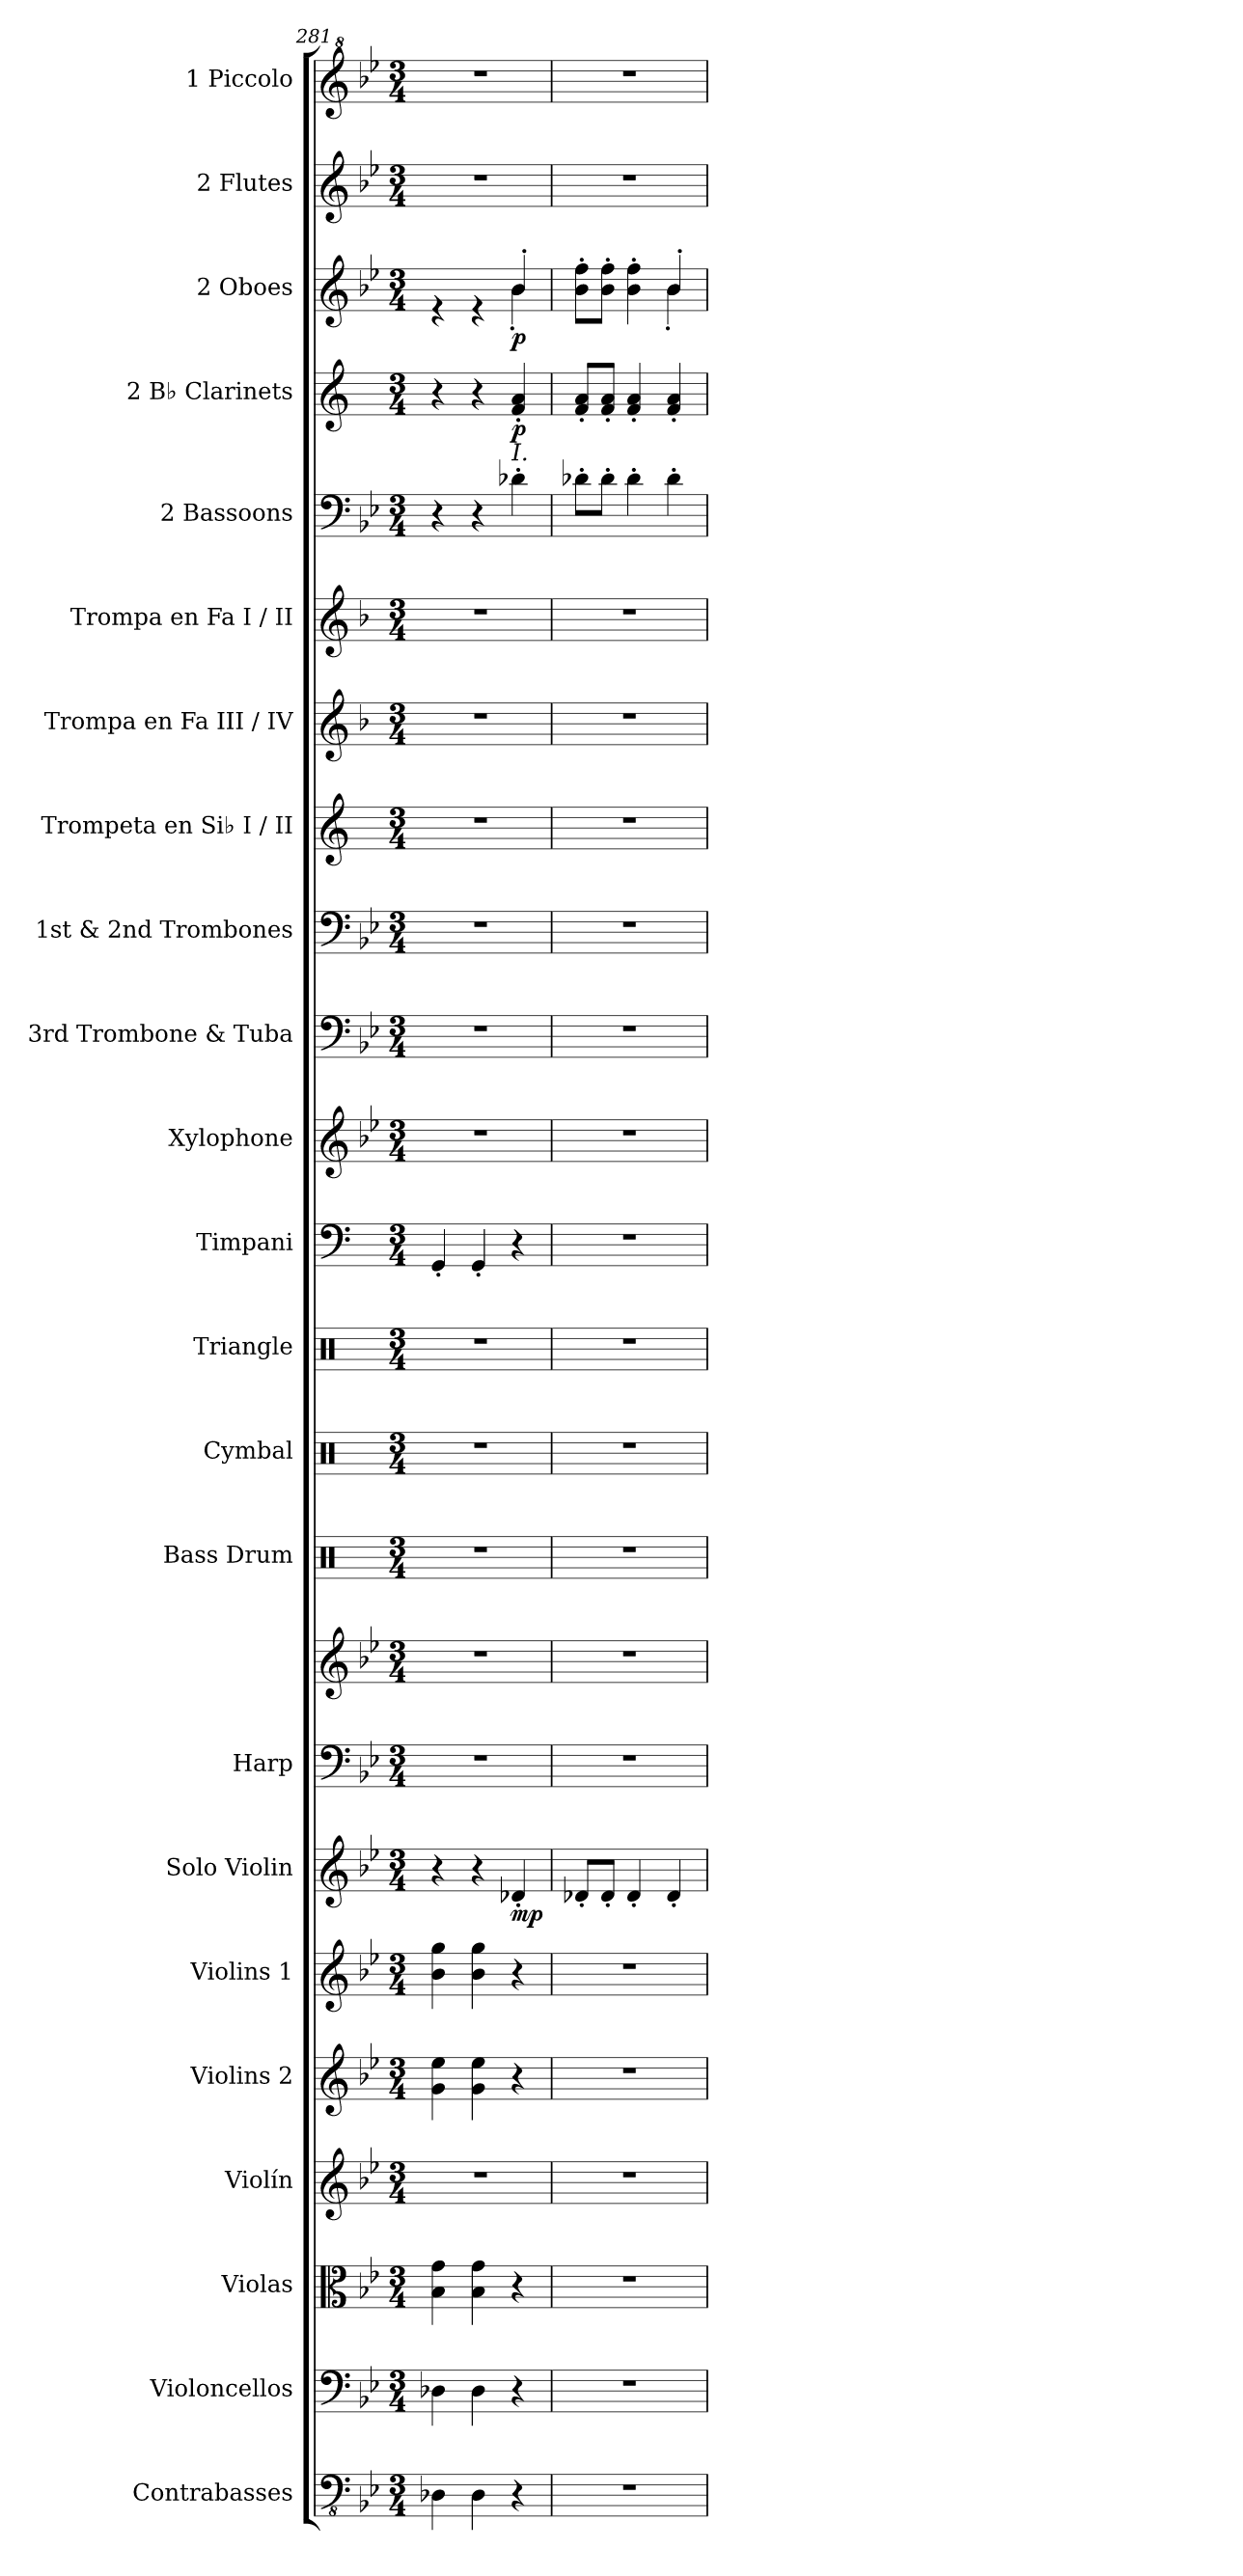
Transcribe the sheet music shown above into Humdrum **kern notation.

**kern	**kern	**kern	**kern	**kern	**kern	**kern	**dynam	**kern	**kern	**kern	**kern	**kern	**kern	**kern	**kern	**kern	**kern	**kern	**kern	**kern	**kern	**dynam	**kern	**dynam	**kern	**kern
*part23	*part22	*part21	*part20	*part19	*part18	*part17	*part17	*part16	*part16	*part15	*part14	*part13	*part12	*part11	*part10	*part9	*part8	*part7	*part6	*part5	*part4	*part4	*part3	*part3	*part2	*part1
*staff24	*staff23	*staff22	*staff21	*staff20	*staff19	*staff18	*staff18	*staff17	*staff16	*staff15	*staff14	*staff13	*staff12	*staff11	*staff10	*staff9	*staff8	*staff7	*staff6	*staff5	*staff4	*staff4	*staff3	*staff3	*staff2	*staff1
*I"Contrabasses	*I"Violoncellos	*I"Violas	*I"Violín	*I"Violins 2	*I"Violins 1	*I"Solo Violin	*	*I"Harp	*	*I"Bass Drum	*I"Cymbal	*I"Triangle	*I"Timpani	*I"Xylophone	*I"3rd Trombone     &amp; Tuba	*I"1st &amp; 2nd Trombones	*I"Trompeta en Si♭  I / II	*I"Trompa en Fa   III / IV	*I"Trompa en Fa I / II	*I"2 Bassoons	*I"2 B♭ Clarinets	*	*I"2 Oboes	*	*I"2 Flutes	*I"1 Piccolo
*I'Cbs.	*I'Vlcs.	*I'Vlas.	*I'Vln.	*I'Vlns. 2	*I'Vlns. 1	*I'S. Vln.	*	*I'Hrp.	*	*I'B. Dr.	*I'Cym.	*I'Trgl.	*I'Timp.	*I'Xyl.	*I'3rd Trb. &amp; Tba.	*I'1st &amp; 2nd    Trbs.	*I'Tpt. Si♭  I / II	*I'Trmp. Fa   III / IV	*I'Trmp. Fa I / II	*I'2 Bsns.	*I'2 B♭ Cls.	*	*I'2 Obs.	*	*I'2 Fls.	*I'1 Picc.
*clefFv4	*clefF4	*clefC3	*clefG2	*clefG2	*clefG2	*clefG2	*	*clefF4	*clefG2	*clefX	*clefX	*clefX	*clefF4	*clefG2	*clefF4	*clefF4	*clefG2	*clefG2	*clefG2	*clefF4	*clefG2	*	*clefG2	*	*clefG2	*clefG^2
*	*	*	*	*	*	*	*	*	*	*	*	*	*	*ITrd-7c-12	*	*	*ITrd1c2	*ITrd4c7	*ITrd4c7	*	*ITrd1c2	*	*	*	*	*ITrd-7c-12
*k[b-e-]	*k[b-e-]	*k[b-e-]	*k[b-e-]	*k[b-e-]	*k[b-e-]	*k[b-e-]	*	*k[b-e-]	*k[b-e-]	*k[]	*k[]	*k[]	*k[]	*k[b-e-]	*k[b-e-]	*k[b-e-]	*k[b-e-]	*k[b-e-]	*k[b-e-]	*k[b-e-]	*k[b-e-]	*	*k[b-e-]	*	*k[b-e-]	*k[b-e-]
*M3/4	*M3/4	*M3/4	*M3/4	*M3/4	*M3/4	*M3/4	*	*M3/4	*M3/4	*M3/4	*M3/4	*M3/4	*M3/4	*M3/4	*M3/4	*M3/4	*M3/4	*M3/4	*M3/4	*M3/4	*M3/4	*	*M3/4	*	*M3/4	*M3/4
=281	=281	=281	=281	=281	=281	=281	=281	=281	=281	=281	=281	=281	=281	=281	=281	=281	=281	=281	=281	=281	=281	=281	=281	=281	=281	=281
*	*	*	*	*	*	*	*	*	*	*	*	*	*	*	*	*	*	*	*	*	*	*	*^	*	*	*
4DD-X\	4D-X\	4B-\ 4g\	2.r	4g\ 4ee-\	4b-\ 4gg\	4r	.	2.r	2.r	2.r	2.r	2.r	4GG'/	2.r	2.r	2.r	2.r	2.r	2.r	4r	4r	.	4re	2ryy	.	2.r	2.r
4DD-\	4D-\	4B-\ 4g\	.	4g\ 4ee-\	4b-\ 4gg\	4r	.	.	.	.	.	.	4GG'/	.	.	.	.	.	.	4r	4r	.	4re	.	.	.	.
!	!	!	!	!	!	!	!	!	!	!	!	!	!	!	!	!	!	!	!	!LO:TX:a:i:t=I.	!	!	!	!	!	!	!
!	!	!	!	!	!	!	!LO:DY:b	!	!	!	!	!	!	!	!	!	!	!	!	!	!	!LO:DY:b	!	!	!LO:DY:b	!	!
4r	4r	4r	.	4r	4r	4d-X'/	mp	.	.	.	.	.	4r	.	.	.	.	.	.	4d-X'\	4e-/' 4g/'	p	4b-'/	4b-'\	p	.	.
=282	=282	=282	=282	=282	=282	=282	=282	=282	=282	=282	=282	=282	=282	=282	=282	=282	=282	=282	=282	=282	=282	=282	=282	=282	=282	=282	=282
2.r	2.r	2.r	2.r	2.r	2.r	8d-X'/L	.	2.r	2.r	2.r	2.r	2.r	2.r	2.r	2.r	2.r	2.r	2.r	2.r	8d-X'\L	8e-/' 8g/'L	.	8b-\' 8ff\'L	2ryy	.	2.r	2.r
.	.	.	.	.	.	8d-'/J	.	.	.	.	.	.	.	.	.	.	.	.	.	8d-'\J	8e-/' 8g/'J	.	8b-\' 8ff\'J	.	.	.	.
.	.	.	.	.	.	4d-'/	.	.	.	.	.	.	.	.	.	.	.	.	.	4d-'\	4e-/' 4g/'	.	4b-\' 4ff\'	.	.	.	.
.	.	.	.	.	.	4d-'/	.	.	.	.	.	.	.	.	.	.	.	.	.	4d-'\	4e-/' 4g/'	.	4b-'/	4b-'\	.	.	.
*	*	*	*	*	*	*	*	*	*	*	*	*	*	*	*	*	*	*	*	*	*	*	*v	*v	*	*	*
=	=	=	=	=	=	=	=	=	=	=	=	=	=	=	=	=	=	=	=	=	=	=	=	=	=	=
*-	*-	*-	*-	*-	*-	*-	*-	*-	*-	*-	*-	*-	*-	*-	*-	*-	*-	*-	*-	*-	*-	*-	*-	*-	*-	*-
